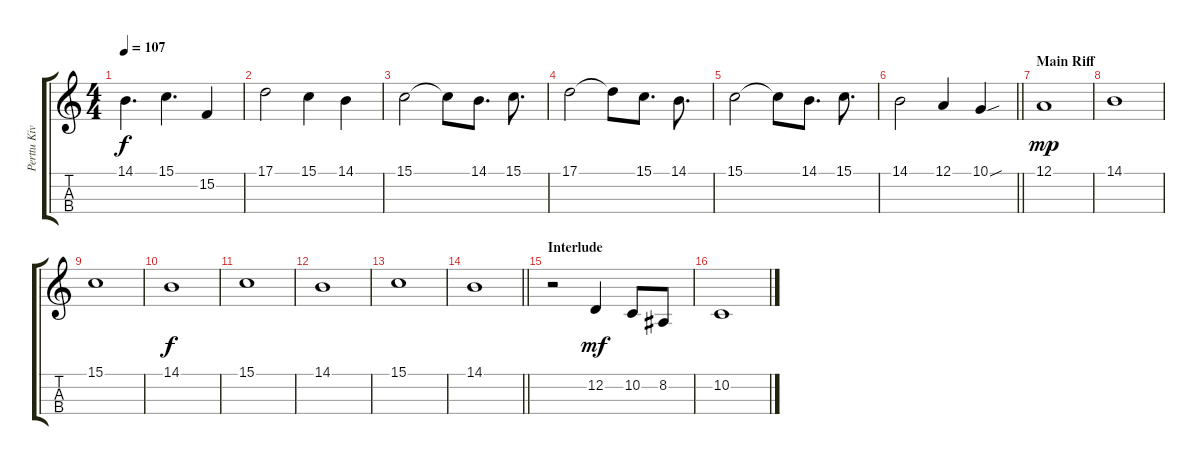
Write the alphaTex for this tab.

\track ("Perttu Kivilaakso" "Perttu Kiv") {instrument cello}
\staff {score tabs}
\tuning (A3 D3 G2 C2) {hide}
\ts (4 4)
\tempo 107
\clef g2
\ks c
14.1.4{d dy f} 15.1.4{d} 15.2.4 |
17.1.2 15.1.4 14.1.4 |
15.1.2 15.1{t}.8 14.1.8{d} 15.1.8{d} |
17.1.2 17.1{t}.8 15.1.8{d} 14.1.8{d} |
15.1.2 15.1{t}.8 14.1.8{d} 15.1.8{d} |
\barLineRight lightlight
14.1.2 12.1.4 10.1{sou}.4 |
\section ("" "Main Riff")
12.1.1{dy mp} |
14.1.1 |
15.1.1 |
14.1.1{dy f} |
15.1.1 |
14.1.1 |
15.1.1 |
\barLineRight lightlight
14.1.1 |
\section ("" "Interlude")
r.2{instrument fx8scifi} 12.2.4{dy mf} 10.2.8 8.2.8 |
10.2.1
